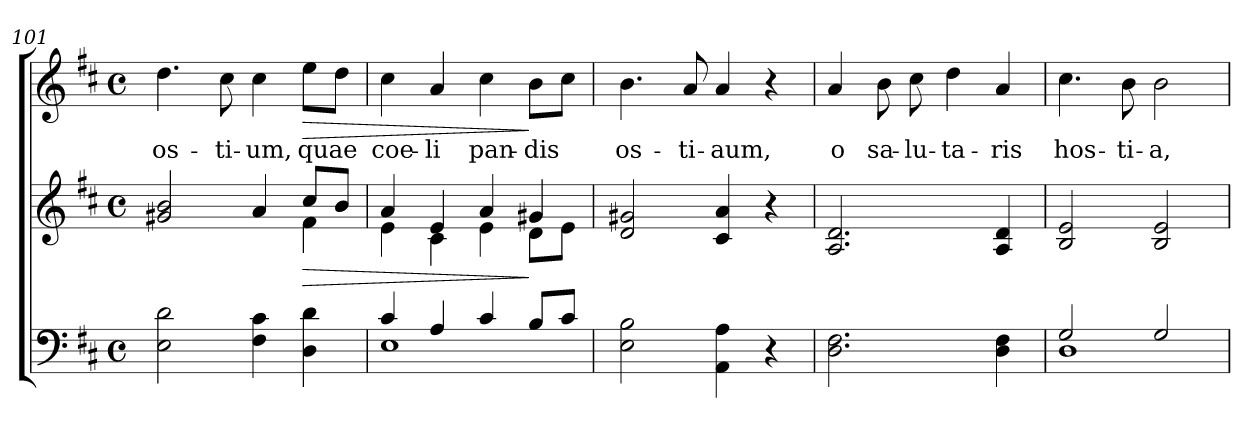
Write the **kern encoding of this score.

**kern	**kern	**dynam	**kern	**text	**dynam
*part2	*part2	*part2	*part1	*part1	*part1
*staff3	*staff2	*staff2/3	*staff1	*staff1	*staff1
!!LO:PB:g=z
*clefF4	*clefG2	*	*clefG2	*	*
*	*	*	*ITrd7c12	*	*
*k[f#c#]	*k[f#c#]	*	*k[f#c#]	*	*
*D:	*D:	*	*D:	*	*
*M4/4	*M4/4	*	*M4/4	*	*
*met(c)	*met(c)	*	*met(c)	*	*
=101	=101	=101	=101	=101	=101
*	*^	*	*	*	*
!	!	!	!	!	!LO:LY:b	!
2E\ 2d\	2g#X/ 2b/	2.ryy	.	4.d\	os-	.
!	!	!	!	!	!LO:LY:b	!
.	.	.	.	8c#\	-ti-	.
!	!	!	!	!	!LO:LY:b	!
4F#\ 4c#\	4a/	.	.	4c#\	-um,	.
!	!	!	!LO:HP:b	!	!LO:LY:b	!LO:HP:b
4D\ 4d\	8cc#/L	4f#\	>	8e\L	quae	>
.	8b/J	.	.	8d\J	.	.
=102	=102	=102	=102	=102	=102	=102
*^	*	*	*	*	*	*
!	!	!	!	!	!	!LO:LY:b	!
4c#/	1E	4a/	4e\	.	4c#\	coe-	.
!	!	!	!	!	!	!LO:LY:b	!
4A/	.	4e/	4c#\	.	4A/	-li	.
!	!	!	!	!	!	!LO:LY:b	!
4c#/	.	4a/	4e\	.	4c#\	pan-	.
!	!	!	!	!	!	!LO:LY:b	!
8B/L	.	4g#X/	8d\L	]	8B\L	-dis	]
8c#/J	.	.	8e\J	.	8c#\J	.	.
*v	*v	*	*	*	*	*	*
=103	=103	=103	=103	=103	=103	=103
!	!	!	!	!	!LO:LY:b	!
*	*v	*v	*	*	*	*
2E\ 2B\	2d/ 2g#X/	.	4.B\	os-	.
!	!	!	!	!LO:LY:b	!
.	.	.	8A/	-ti-	.
!	!	!	!	!LO:LY:b	!
4AA\ 4A\	4c#/ 4a/	.	4A/	-aum,	.
4r	4r	.	4r	.	.
=104	=104	=104	=104	=104	=104
!	!	!	!	!LO:LY:b	!
2.D\ 2.F#\	2.A/ 2.d/	.	4A/	o	.
!	!	!	!	!LO:LY:b	!
.	.	.	8B\	sa-	.
!	!	!	!	!LO:LY:b	!
.	.	.	8c#\	-lu-	.
!	!	!	!	!LO:LY:b	!
.	.	.	4d\	-ta-	.
!	!	!	!	!LO:LY:b	!
4D\ 4F#\	4A/ 4d/	.	4A/	-ris	.
=105	=105	=105	=105	=105	=105
*^	*	*	*	*	*
!	!	!	!	!	!LO:LY:b	!
2G/	1D	2B/ 2e/	.	4.c#\	hos-	.
!	!	!	!	!	!LO:LY:b	!
.	.	.	.	8B\	-ti-	.
!	!	!	!	!	!LO:LY:b	!
2G/	.	2B/ 2e/	.	2B\	-a,	.
*v	*v	*	*	*	*	*
=	=	=	=	=	=
*-	*-	*-	*-	*-	*-
